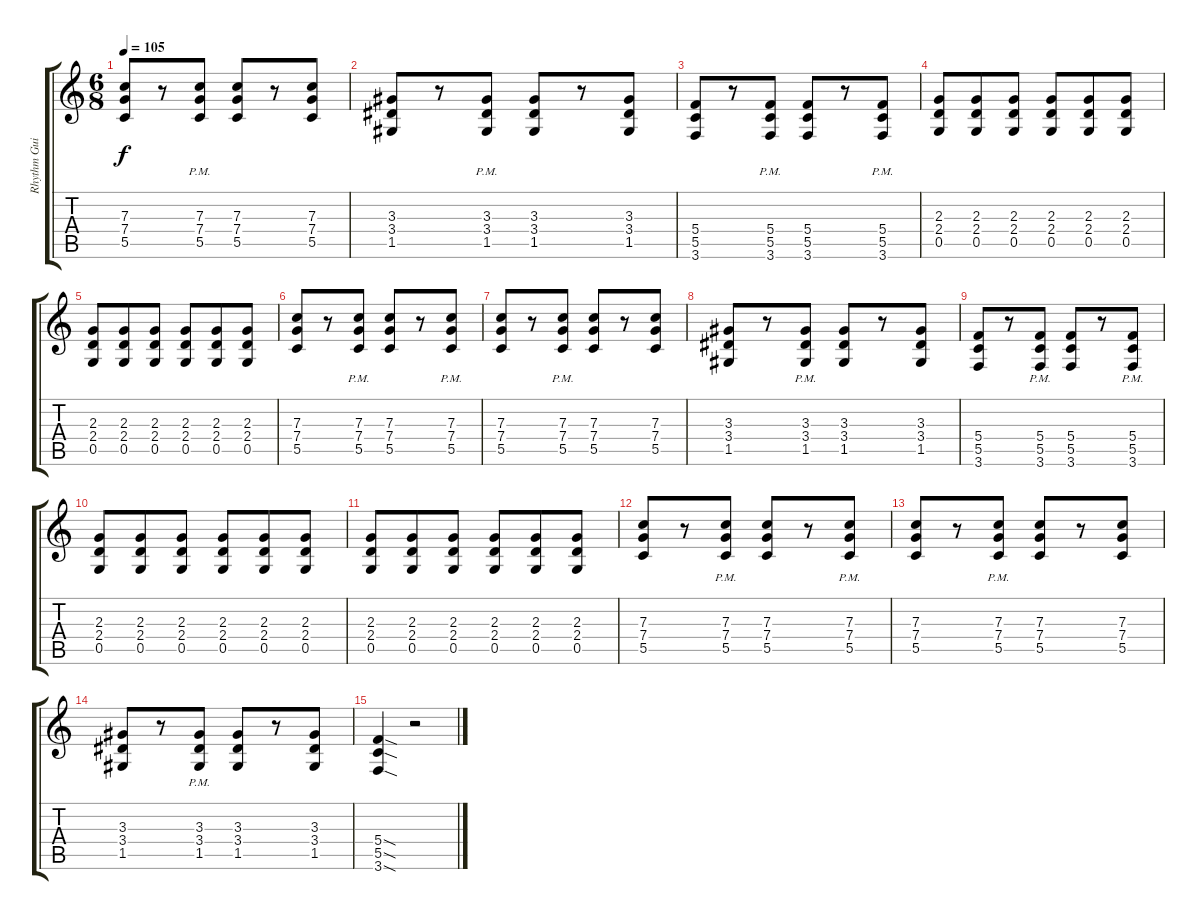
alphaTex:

\track ("Rhythm Guitar 1" "Rhythm Gui") {instrument overdrivenguitar}
\staff {score tabs}
\tuning (D4 A3 F3 C3 G2 D2) {hide}
\ts (6 8)
\tempo 105
\clef g2
\ks c
(7.3 7.4 5.5).8{dy f} r.8 (7.3{pm} 7.4{pm} 5.5{pm}).8 (7.3 7.4 5.5).8 r.8 (7.3 7.4 5.5).8 |
(3.3 3.4 1.5).8 r.8 (3.3{pm} 3.4{pm} 1.5{pm}).8 (3.3 3.4 1.5).8 r.8 (3.3 3.4 1.5).8 |
(5.4 5.5 3.6).8 r.8 (5.4{pm} 5.5{pm} 3.6{pm}).8 (5.4 5.5 3.6).8 r.8 (5.4{pm} 5.5{pm} 3.6{pm}).8 |
(2.3 2.4 0.5).8 (2.3 2.4 0.5).8 (2.3 2.4 0.5).8 (2.3 2.4 0.5).8 (2.3 2.4 0.5).8 (2.3 2.4 0.5).8 |
(2.3 2.4 0.5).8 (2.3 2.4 0.5).8 (2.3 2.4 0.5).8 (2.3 2.4 0.5).8 (2.3 2.4 0.5).8 (2.3 2.4 0.5).8 |
(7.3 7.4 5.5).8 r.8 (7.3{pm} 7.4{pm} 5.5{pm}).8 (7.3 7.4 5.5).8 r.8 (7.3{pm} 7.4{pm} 5.5{pm}).8 |
(7.3 7.4 5.5).8 r.8 (7.3{pm} 7.4{pm} 5.5{pm}).8 (7.3 7.4 5.5).8 r.8 (7.3 7.4 5.5).8 |
(3.3 3.4 1.5).8 r.8 (3.3{pm} 3.4{pm} 1.5{pm}).8 (3.3 3.4 1.5).8 r.8 (3.3 3.4 1.5).8 |
(5.4 5.5 3.6).8 r.8 (5.4{pm} 5.5{pm} 3.6{pm}).8 (5.4 5.5 3.6).8 r.8 (5.4{pm} 5.5{pm} 3.6{pm}).8 |
(2.3 2.4 0.5).8 (2.3 2.4 0.5).8 (2.3 2.4 0.5).8 (2.3 2.4 0.5).8 (2.3 2.4 0.5).8 (2.3 2.4 0.5).8 |
(2.3 2.4 0.5).8 (2.3 2.4 0.5).8 (2.3 2.4 0.5).8 (2.3 2.4 0.5).8 (2.3 2.4 0.5).8 (2.3 2.4 0.5).8 |
(7.3 7.4 5.5).8 r.8 (7.3{pm} 7.4{pm} 5.5{pm}).8 (7.3 7.4 5.5).8 r.8 (7.3{pm} 7.4{pm} 5.5{pm}).8 |
(7.3 7.4 5.5).8 r.8 (7.3{pm} 7.4{pm} 5.5{pm}).8 (7.3 7.4 5.5).8 r.8 (7.3 7.4 5.5).8 |
(3.3 3.4 1.5).8 r.8 (3.3{pm} 3.4{pm} 1.5{pm}).8 (3.3 3.4 1.5).8 r.8 (3.3 3.4 1.5).8 |
(5.4{sod} 5.5{sod} 3.6{sod}).4 r.2
